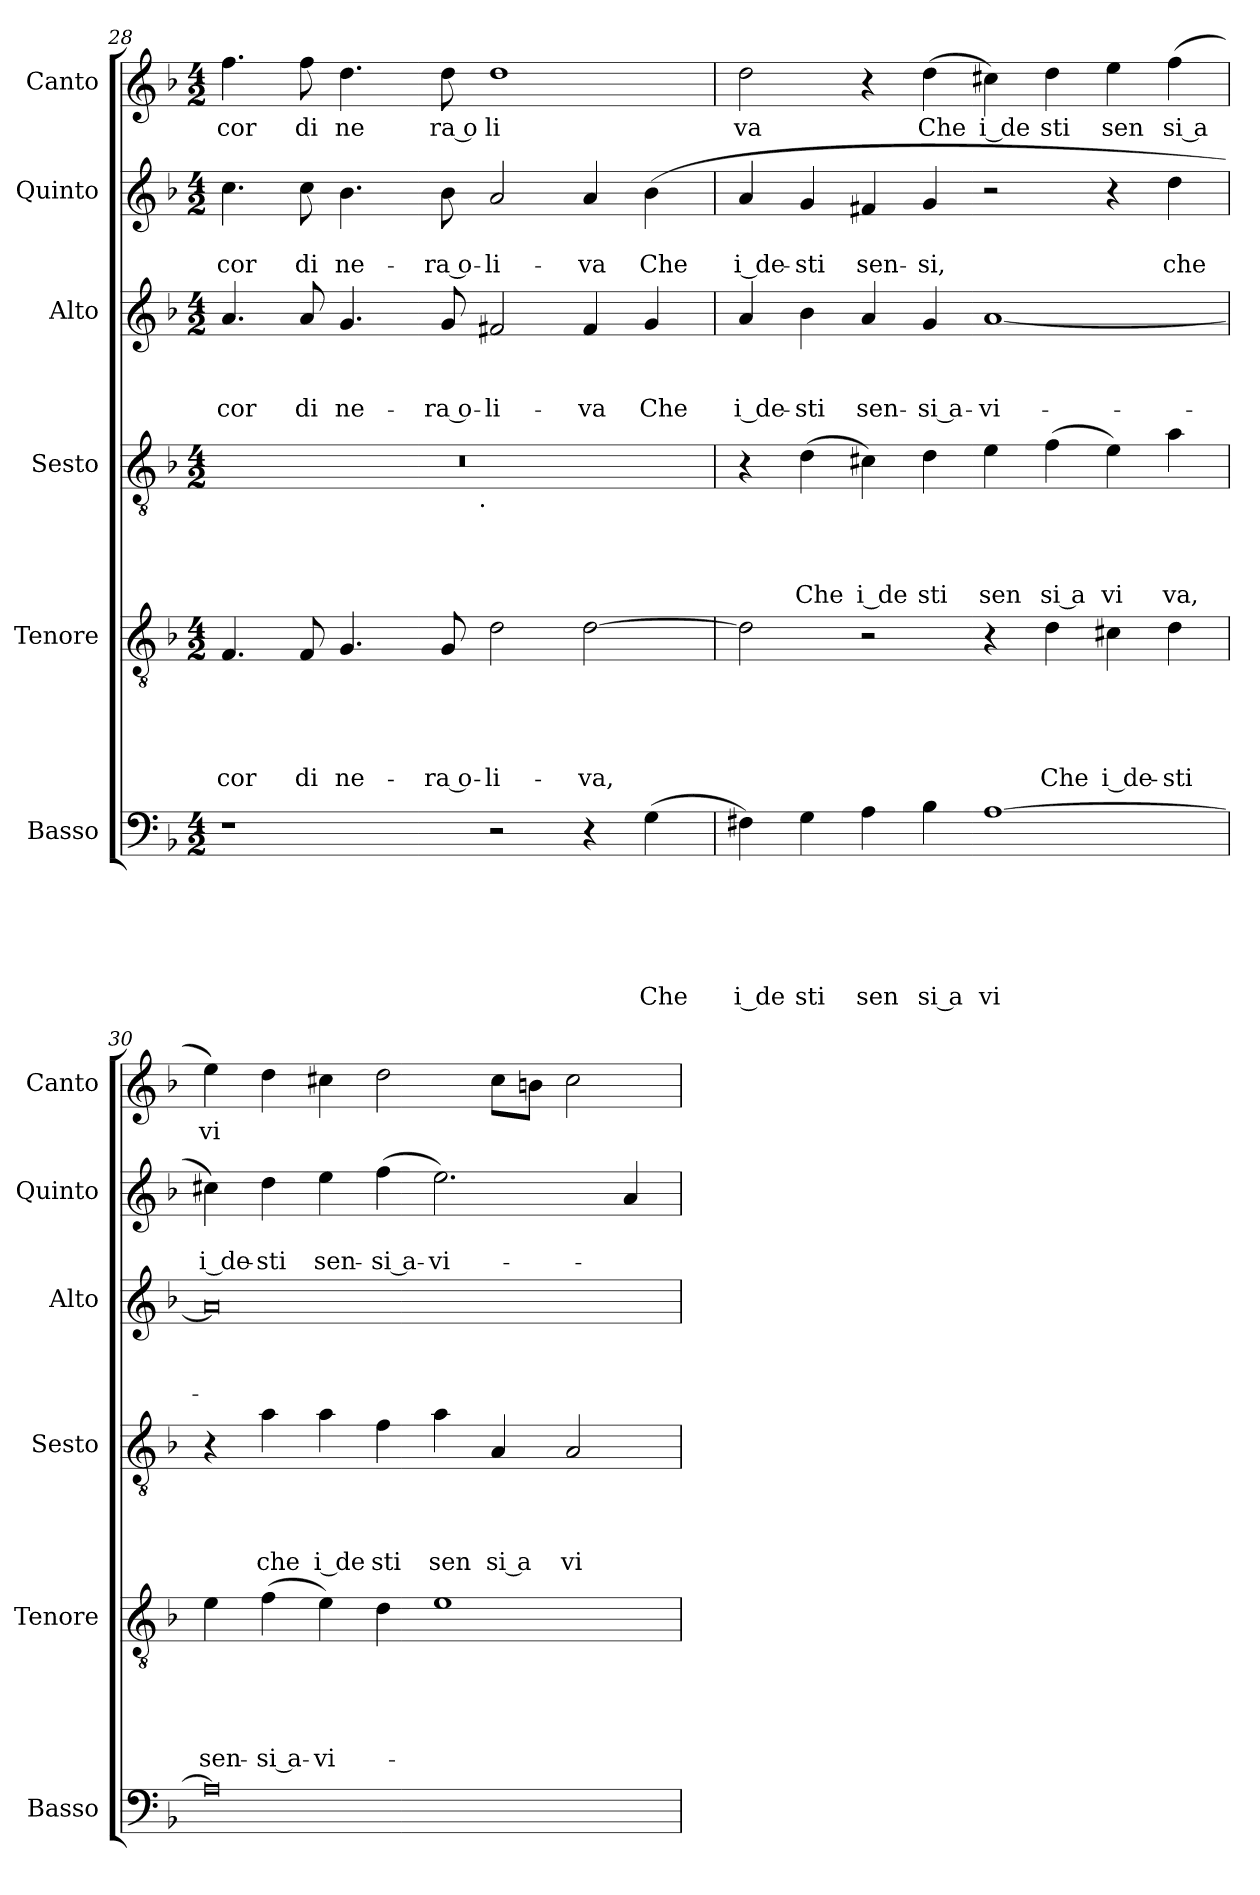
**kern	**text	**text	**text	**text	**text	**text	**kern	**text	**text	**text	**text	**text	**kern	**text	**text	**text	**text	**kern	**text	**text	**text	**kern	**text	**text	**kern	**text
*part6	*part6	*part6	*part6	*part6	*part6	*part6	*part5	*part5	*part5	*part5	*part5	*part5	*part4	*part4	*part4	*part4	*part4	*part3	*part3	*part3	*part3	*part2	*part2	*part2	*part1	*part1
*staff6	*staff6	*staff6	*staff6	*staff6	*staff6	*staff6	*staff5	*staff5	*staff5	*staff5	*staff5	*staff5	*staff4	*staff4	*staff4	*staff4	*staff4	*staff3	*staff3	*staff3	*staff3	*staff2	*staff2	*staff2	*staff1	*staff1
*I"Basso	*	*	*	*	*	*	*I"Tenore	*	*	*	*	*	*I"Sesto	*	*	*	*	*I"Alto	*	*	*	*I"Quinto	*	*	*I"Canto	*
*I'Basso	*	*	*	*	*	*	*I'Tenore	*	*	*	*	*	*I'Sesto	*	*	*	*	*I'Alto	*	*	*	*I'Quinto	*	*	*I'Canto	*
*clefF4	*	*	*	*	*	*	*clefGv2	*	*	*	*	*	*clefGv2	*	*	*	*	*clefG2	*	*	*	*clefG2	*	*	*clefG2	*
*k[b-]	*	*	*	*	*	*	*k[b-]	*	*	*	*	*	*k[b-]	*	*	*	*	*k[b-]	*	*	*	*k[b-]	*	*	*k[b-]	*
*F:	*	*	*	*	*	*	*F:	*	*	*	*	*	*F:	*	*	*	*	*F:	*	*	*	*F:	*	*	*F:	*
*M4/2	*	*	*	*	*	*	*M4/2	*	*	*	*	*	*M4/2	*	*	*	*	*M4/2	*	*	*	*M4/2	*	*	*M4/2	*
=28	=28	=28	=28	=28	=28	=28	=28	=28	=28	=28	=28	=28	=28	=28	=28	=28	=28	=28	=28	=28	=28	=28	=28	=28	=28	=28
!	!	!	!	!	!	!	!	!	!	!	!	!LO:LY:b	!	!	!	!	!	!	!	!	!LO:LY:b	!	!	!LO:LY:b	!	!LO:LY:b
*	*	*	*	*	*	*	*	*	*	*	*	*	*^	*	*	*	*	*	*	*	*	*	*	*	*	*
1r	.	.	.	.	.	.	4.F/	.	.	.	.	-cor	0r	2ryy	.	.	.	.	4.a/	.	.	-cor	4.cc\	.	-cor	4.ff\	cor
!	!	!	!	!	!	!	!	!	!	!	!	!LO:LY:b	!	!	!	!	!	!	!	!	!	!LO:LY:b	!	!	!LO:LY:b	!	!LO:LY:b
.	.	.	.	.	.	.	8F/	.	.	.	.	di	.	.	.	.	.	.	8a/	.	.	di	8cc\	.	di	8ff\	di
!	!	!	!	!	!	!	!	!	!	!	!	!LO:LY:b	!	!	!	!	!	!	!	!	!	!LO:LY:b	!	!	!LO:LY:b	!	!LO:LY:b
.	.	.	.	.	.	.	4.G/	.	.	.	.	ne-	.	4ryy	.	.	.	.	4.g/	.	.	ne-	4.b-\	.	ne-	4.dd\	ne
.	.	.	.	.	.	.	.	.	.	.	.	.	.	8...ryy	.	.	.	.	.	.	.	.	.	.	.	.	.
!	!	!	!	!	!	!	!	!	!	!	!	!LO:LY:b:rj	!	!	!	!	!	!	!	!	!	!LO:LY:b:rj	!	!	!LO:LY:b:rj	!	!LO:LY:b:rj
.	.	.	.	.	.	.	8G/	.	.	.	.	-ra o-	.	.	.	.	.	.	8g/	.	.	-ra o-	8b-\	.	-ra o-	8dd\	ra o
!	!	!	!	!	!	!	!	!	!	!	!	!	!	!LO:TX:b:t=.	!	!	!	!	!	!	!	!	!	!	!	!	!
.	.	.	.	.	.	.	.	.	.	.	.	.	.	1ryy	.	.	.	.	.	.	.	.	.	.	.	.	.
!	!	!	!	!	!	!	!	!	!	!	!	!LO:LY:b	!	!	!	!	!	!	!	!	!	!LO:LY:b	!	!	!LO:LY:b	!	!LO:LY:b
2r	.	.	.	.	.	.	2d\	.	.	.	.	-li-	.	.	.	.	.	.	2f#X/	.	.	-li-	2a/	.	-li-	1dd	li
!	!	!	!	!	!	!	!	!	!	!	!	!LO:LY:b	!	!	!	!	!	!	!	!	!	!LO:LY:b	!	!	!LO:LY:b	!	!
4r	.	.	.	.	.	.	[>2d\	.	.	.	.	-va,	.	.	.	.	.	.	4f#/	.	.	-va	4a/	.	-va	.	.
!	!	!	!	!	!	!LO:LY:b	!	!	!	!	!	!	!	!	!	!	!	!	!	!	!	!LO:LY:b	!	!	!LO:LY:b	!	!
(<4G\	.	.	.	.	.	Che	.	.	.	.	.	.	.	.	.	.	.	.	4g/	.	.	Che	(<4b-\	.	Che	.	.
.	.	.	.	.	.	.	.	.	.	.	.	.	.	64ryy	.	.	.	.	.	.	.	.	.	.	.	.	.
=29	=29	=29	=29	=29	=29	=29	=29	=29	=29	=29	=29	=29	=29	=29	=29	=29	=29	=29	=29	=29	=29	=29	=29	=29	=29	=29	=29
!	!	!	!	!	!	!LO:LY:b:rj	!	!	!	!	!	!	!	!	!	!	!	!	!	!	!	!LO:LY:b:rj	!	!	!LO:LY:b:rj	!	!LO:LY:b
*	*	*	*	*	*	*	*	*	*	*	*	*	*v	*v	*	*	*	*	*	*	*	*	*	*	*	*	*
4F#X\)	.	.	.	.	.	i de	2d\]	.	.	.	.	.	4r	.	.	.	.	(4a/	.	.	i de-	4a/	.	i de-	2dd\	va
!	!	!	!	!	!	!LO:LY:b	!	!	!	!	!	!	!	!	!	!	!LO:LY:b	!	!	!	!LO:LY:b	!	!	!LO:LY:b	!	!
4G\	.	.	.	.	.	sti	.	.	.	.	.	.	(<4d\	.	.	.	Che	4b-\	.	.	-sti	4g/	.	-sti	.	.
!	!	!	!	!	!	!LO:LY:b	!	!	!	!	!	!	!	!	!	!	!LO:LY:b:rj	!	!	!	!LO:LY:b	!	!	!LO:LY:b	!	!
4A\	.	.	.	.	.	sen	2r	.	.	.	.	.	4c#X\)	.	.	.	i de	4a/	.	.	sen-	4f#X/	.	sen-	4r	.
!	!	!	!	!	!	!LO:LY:b:rj	!	!	!	!	!	!	!	!	!	!	!LO:LY:b	!	!	!	!LO:LY:b:rj	!	!	!LO:LY:b	!	!LO:LY:b
4B-\	.	.	.	.	.	si a	.	.	.	.	.	.	4d\	.	.	.	sti	4g/	.	.	-si a-	4g/	.	-si,	(<4dd\	Che
!	!	!	!	!	!	!LO:LY:b	!	!	!	!	!	!	!	!	!	!	!LO:LY:b	!	!	!	!LO:LY:b	!	!	!	!	!LO:LY:b:rj
[>1A	.	.	.	.	.	vi	4r	.	.	.	.	.	4e\	.	.	.	sen	[<1a	.	.	-vi-	2r	.	.	4cc#X\)	i de
!	!	!	!	!	!	!	!	!	!	!	!	!LO:LY:b	!	!	!	!	!LO:LY:b:rj	!	!	!	!	!	!	!	!	!LO:LY:b
.	.	.	.	.	.	.	4d\	.	.	.	.	Che	(<4f\	.	.	.	si a	.	.	.	.	.	.	.	4dd\	sti
!	!	!	!	!	!	!	!	!	!	!	!	!LO:LY:b:rj	!	!	!	!	!LO:LY:b	!	!	!	!	!	!	!	!	!LO:LY:b
.	.	.	.	.	.	.	(4c#X\	.	.	.	.	i de-	4e\)	.	.	.	vi	.	.	.	.	4r	.	.	4ee\	sen
!	!	!	!	!	!	!	!	!	!	!	!	!LO:LY:b	!	!	!	!	!LO:LY:b	!	!	!	!	!	!	!LO:LY:b	!	!LO:LY:b:rj
.	.	.	.	.	.	.	4d\	.	.	.	.	-sti	4a\	.	.	.	va,	.	.	.	.	4dd\	.	che	(<4ff\	si a
=30	=30	=30	=30	=30	=30	=30	=30	=30	=30	=30	=30	=30	=30	=30	=30	=30	=30	=30	=30	=30	=30	=30	=30	=30	=30	=30
!	!	!	!	!	!	!	!	!	!	!	!	!LO:LY:b	!	!	!	!	!	!	!	!	!	!	!	!LO:LY:b:rj	!	!LO:LY:b
0A]	.	.	.	.	.	.	4e\	.	.	.	.	sen-	4r	.	.	.	.	0a]	.	.	.	4cc#X\)	.	i de-	4ee\)	vi
!	!	!	!	!	!	!	!	!	!	!	!	!LO:LY:b:rj	!	!	!	!	!LO:LY:b	!	!	!	!	!	!	!LO:LY:b	!	!
.	.	.	.	.	.	.	(<4f\	.	.	.	.	-si a-	4a\	.	.	.	che	.	.	.	.	4dd\	.	-sti	4dd\	.
!	!	!	!	!	!	!	!	!	!	!	!	!LO:LY:b	!	!	!	!	!LO:LY:b:rj	!	!	!	!	!	!	!LO:LY:b	!	!
.	.	.	.	.	.	.	4e\)	.	.	.	.	-vi-	4a\	.	.	.	i de	.	.	.	.	4ee\	.	sen-	4cc#X\	.
!	!	!	!	!	!	!	!	!	!	!	!	!	!	!	!	!	!LO:LY:b	!	!	!	!	!	!	!LO:LY:b:rj	!	!
.	.	.	.	.	.	.	4d\	.	.	.	.	.	4f\	.	.	.	sti	.	.	.	.	(<4ff\	.	-si a-	2dd\	.
!	!	!	!	!	!	!	!	!	!	!	!	!	!	!	!	!	!LO:LY:b	!	!	!	!	!	!	!LO:LY:b	!	!
.	.	.	.	.	.	.	1e	.	.	.	.	.	4a\	.	.	.	sen	.	.	.	.	2.ee\)	.	-vi-	.	.
!	!	!	!	!	!	!	!	!	!	!	!	!	!	!	!	!	!LO:LY:b:rj	!	!	!	!	!	!	!	!	!
.	.	.	.	.	.	.	.	.	.	.	.	.	4A/	.	.	.	si a	.	.	.	.	.	.	.	8cc#\L	.
.	.	.	.	.	.	.	.	.	.	.	.	.	.	.	.	.	.	.	.	.	.	.	.	.	8bn\J	.
!	!	!	!	!	!	!	!	!	!	!	!	!	!	!	!	!	!LO:LY:b	!	!	!	!	!	!	!	!	!
.	.	.	.	.	.	.	.	.	.	.	.	.	2A/	.	.	.	vi	.	.	.	.	.	.	.	2cc#\	.
.	.	.	.	.	.	.	.	.	.	.	.	.	.	.	.	.	.	.	.	.	.	4a/	.	.	.	.
=	=	=	=	=	=	=	=	=	=	=	=	=	=	=	=	=	=	=	=	=	=	=	=	=	=	=
*-	*-	*-	*-	*-	*-	*-	*-	*-	*-	*-	*-	*-	*-	*-	*-	*-	*-	*-	*-	*-	*-	*-	*-	*-	*-	*-
